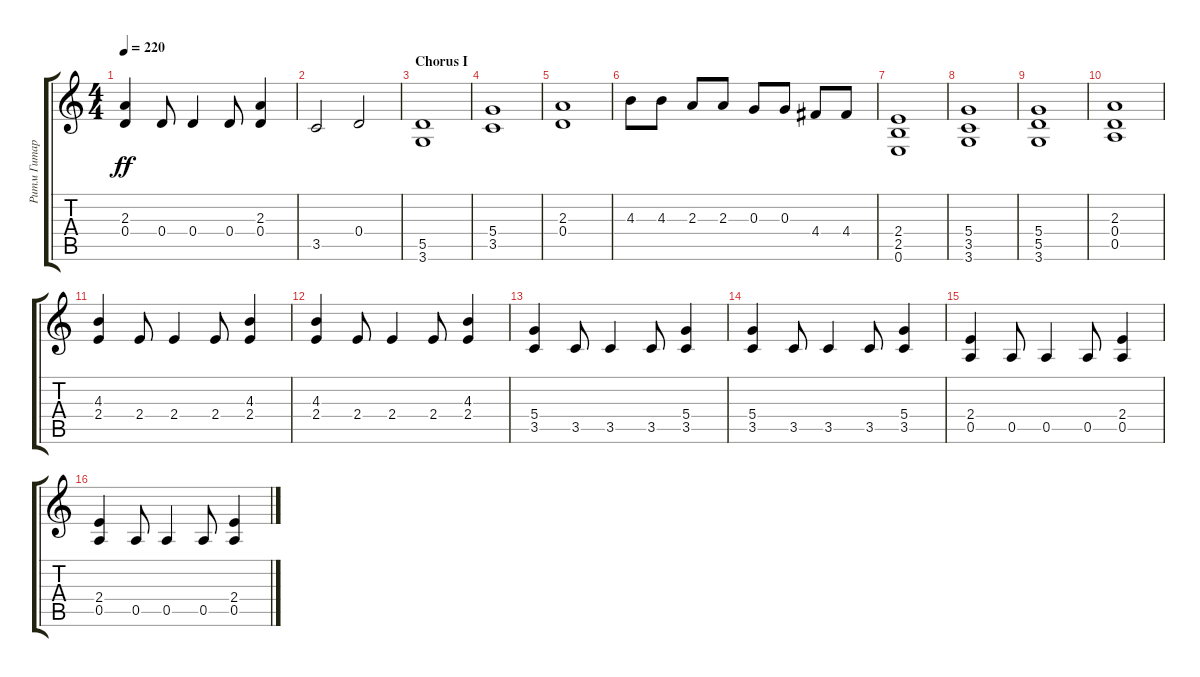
\track ("Ритм Гитара" "Ритм Гитар") {instrument distortionguitar}
\staff {score tabs}
\tuning (E4 B3 G3 D3 A2 E2) {hide}
\ts (4 4)
\tempo 220
\clef g2
\ks c
(2.3 0.4).4{dy ff} 0.4.8 0.4.4 0.4.8 (2.3 0.4).4 |
3.5.2 0.4.2 |
\section ("" "Chorus I")
(5.5 3.6).1 |
(5.4 3.5).1 |
(2.3 0.4).1 |
4.3.8 4.3.8 2.3.8 2.3.8 0.3.8 0.3.8 4.4.8 4.4.8 |
(2.4 2.5 0.6).1 |
(5.4 3.5 3.6).1 |
(5.4 5.5 3.6).1 |
(2.3 0.4 0.5).1 |
(4.3 2.4).4 2.4.8 2.4.4 2.4.8 (4.3 2.4).4 |
(4.3 2.4).4 2.4.8 2.4.4 2.4.8 (4.3 2.4).4 |
(5.4 3.5).4 3.5.8 3.5.4 3.5.8 (5.4 3.5).4 |
(5.4 3.5).4 3.5.8 3.5.4 3.5.8 (5.4 3.5).4 |
(2.4 0.5).4 0.5.8 0.5.4 0.5.8 (2.4 0.5).4 |
(2.4 0.5).4 0.5.8 0.5.4 0.5.8 (2.4 0.5).4
